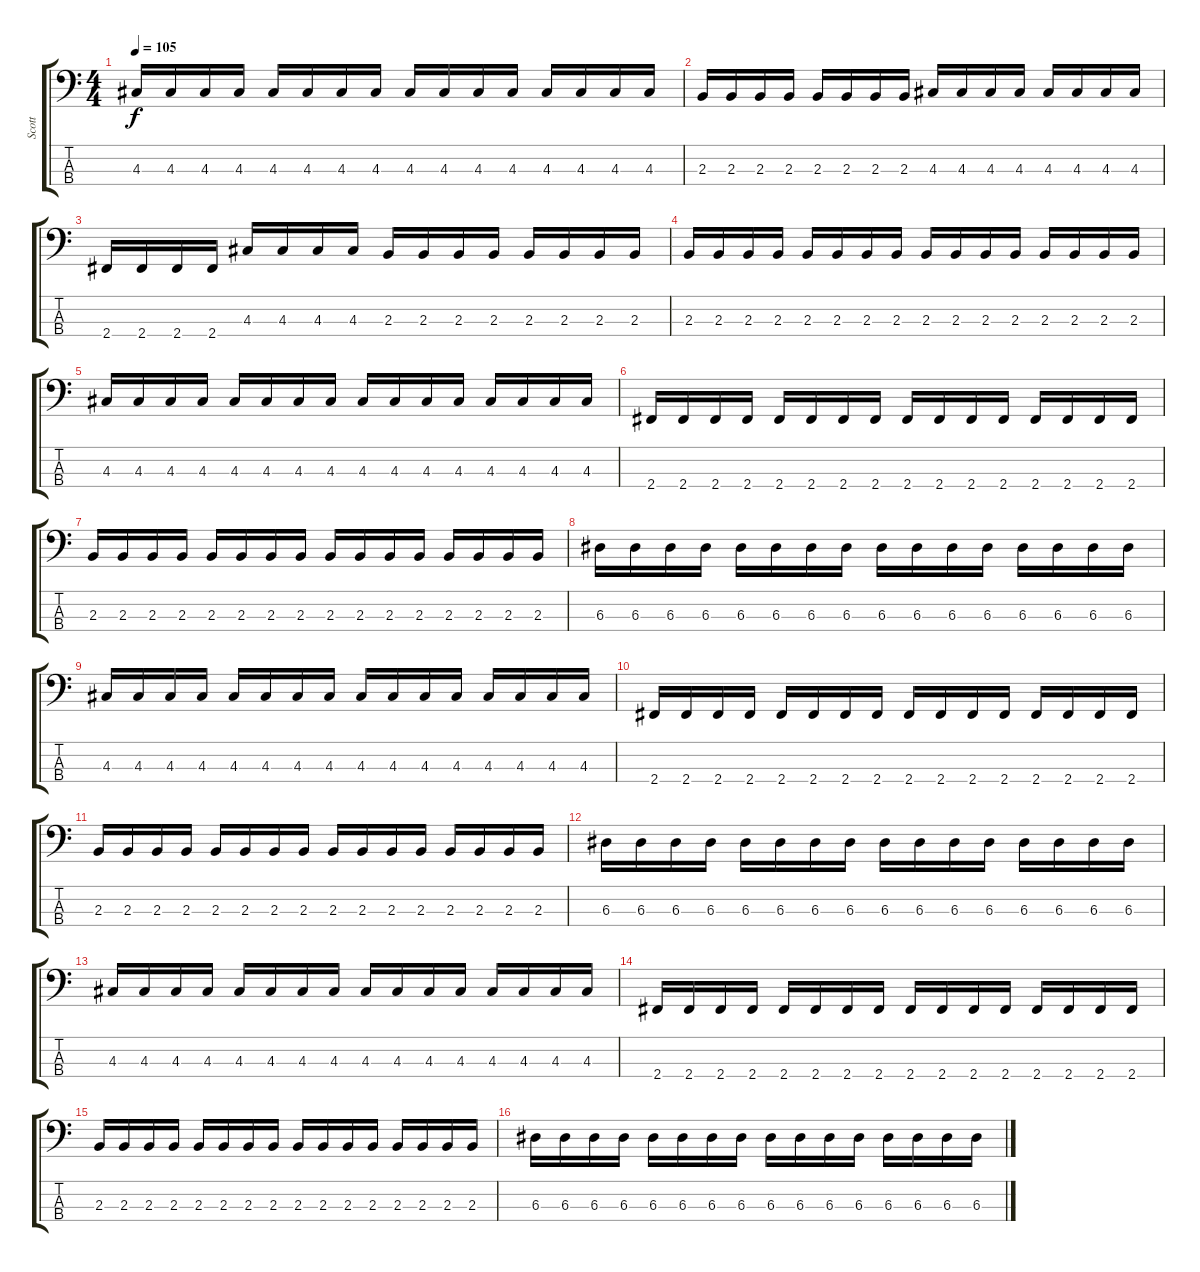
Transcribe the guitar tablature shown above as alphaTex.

\track ("Scott" "Scott") {instrument electricbasspick}
\staff {score tabs}
\tuning (G2 D2 A1 E1) {hide}
\ts (4 4)
\tempo 105
\clef f4
\ks c
4.3.16{dy f} 4.3.16 4.3.16 4.3.16 4.3.16 4.3.16 4.3.16 4.3.16 4.3.16 4.3.16 4.3.16 4.3.16 4.3.16 4.3.16 4.3.16 4.3.16 |
2.3.16 2.3.16 2.3.16 2.3.16 2.3.16 2.3.16 2.3.16 2.3.16 4.3.16 4.3.16 4.3.16 4.3.16 4.3.16 4.3.16 4.3.16 4.3.16 |
2.4.16 2.4.16 2.4.16 2.4.16 4.3.16 4.3.16 4.3.16 4.3.16 2.3.16 2.3.16 2.3.16 2.3.16 2.3.16 2.3.16 2.3.16 2.3.16 |
2.3.16 2.3.16 2.3.16 2.3.16 2.3.16 2.3.16 2.3.16 2.3.16 2.3.16 2.3.16 2.3.16 2.3.16 2.3.16 2.3.16 2.3.16 2.3.16 |
4.3.16 4.3.16 4.3.16 4.3.16 4.3.16 4.3.16 4.3.16 4.3.16 4.3.16 4.3.16 4.3.16 4.3.16 4.3.16 4.3.16 4.3.16 4.3.16 |
2.4.16 2.4.16 2.4.16 2.4.16 2.4.16 2.4.16 2.4.16 2.4.16 2.4.16 2.4.16 2.4.16 2.4.16 2.4.16 2.4.16 2.4.16 2.4.16 |
2.3.16 2.3.16 2.3.16 2.3.16 2.3.16 2.3.16 2.3.16 2.3.16 2.3.16 2.3.16 2.3.16 2.3.16 2.3.16 2.3.16 2.3.16 2.3.16 |
6.3.16 6.3.16 6.3.16 6.3.16 6.3.16 6.3.16 6.3.16 6.3.16 6.3.16 6.3.16 6.3.16 6.3.16 6.3.16 6.3.16 6.3.16 6.3.16 |
4.3.16 4.3.16 4.3.16 4.3.16 4.3.16 4.3.16 4.3.16 4.3.16 4.3.16 4.3.16 4.3.16 4.3.16 4.3.16 4.3.16 4.3.16 4.3.16 |
2.4.16 2.4.16 2.4.16 2.4.16 2.4.16 2.4.16 2.4.16 2.4.16 2.4.16 2.4.16 2.4.16 2.4.16 2.4.16 2.4.16 2.4.16 2.4.16 |
2.3.16 2.3.16 2.3.16 2.3.16 2.3.16 2.3.16 2.3.16 2.3.16 2.3.16 2.3.16 2.3.16 2.3.16 2.3.16 2.3.16 2.3.16 2.3.16 |
6.3.16 6.3.16 6.3.16 6.3.16 6.3.16 6.3.16 6.3.16 6.3.16 6.3.16 6.3.16 6.3.16 6.3.16 6.3.16 6.3.16 6.3.16 6.3.16 |
4.3.16 4.3.16 4.3.16 4.3.16 4.3.16 4.3.16 4.3.16 4.3.16 4.3.16 4.3.16 4.3.16 4.3.16 4.3.16 4.3.16 4.3.16 4.3.16 |
2.4.16 2.4.16 2.4.16 2.4.16 2.4.16 2.4.16 2.4.16 2.4.16 2.4.16 2.4.16 2.4.16 2.4.16 2.4.16 2.4.16 2.4.16 2.4.16 |
2.3.16 2.3.16 2.3.16 2.3.16 2.3.16 2.3.16 2.3.16 2.3.16 2.3.16 2.3.16 2.3.16 2.3.16 2.3.16 2.3.16 2.3.16 2.3.16 |
6.3.16 6.3.16 6.3.16 6.3.16 6.3.16 6.3.16 6.3.16 6.3.16 6.3.16 6.3.16 6.3.16 6.3.16 6.3.16 6.3.16 6.3.16 6.3.16
